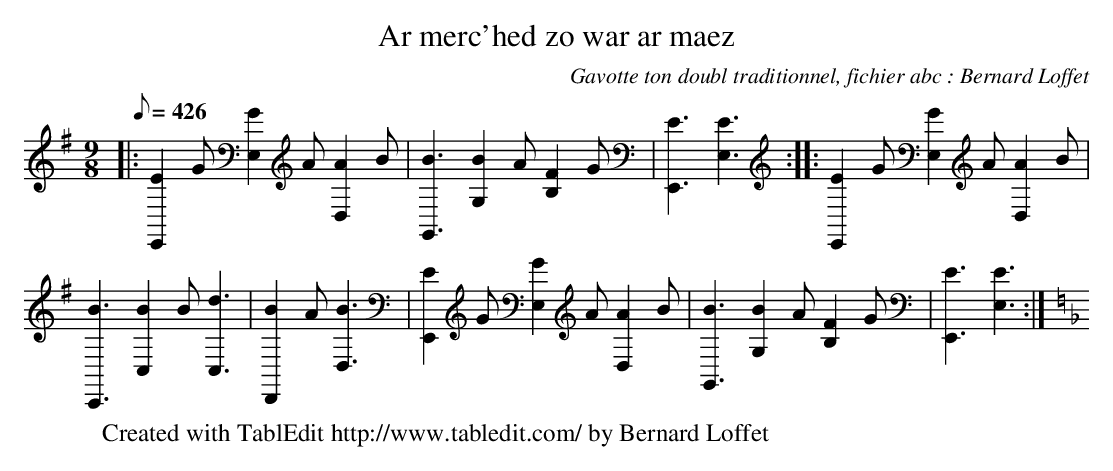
X:1
T:Ar merc'hed zo war ar maez
C:Gavotte ton doubl traditionnel, fichier abc : Bernard Loffet
L:1/8
Q:426
M:9/8
K:G
|: [E2E,,2]G [G2E,2]A [A2D,2]B | [B3G,,3] [B2G,2]A [F2B,2]G | [E3E,,3] [E3E,3] :|: [E2E,,2]G [G2E,2]A [A2D,2]B | \
 [B3C,,3] [B2C,2]B [d3C,3] | [B2D,,2]A [B3D,3] | [E2E,,2]G [G2E,2]A [A2D,2]B | [B3G,,3] [B2G,2]A [F2B,2]G | \
 [E3E,,3] [E3E,3] :| \
K:F
W:Created with TablEdit http://www.tabledit.com/ by Bernard Loffet
